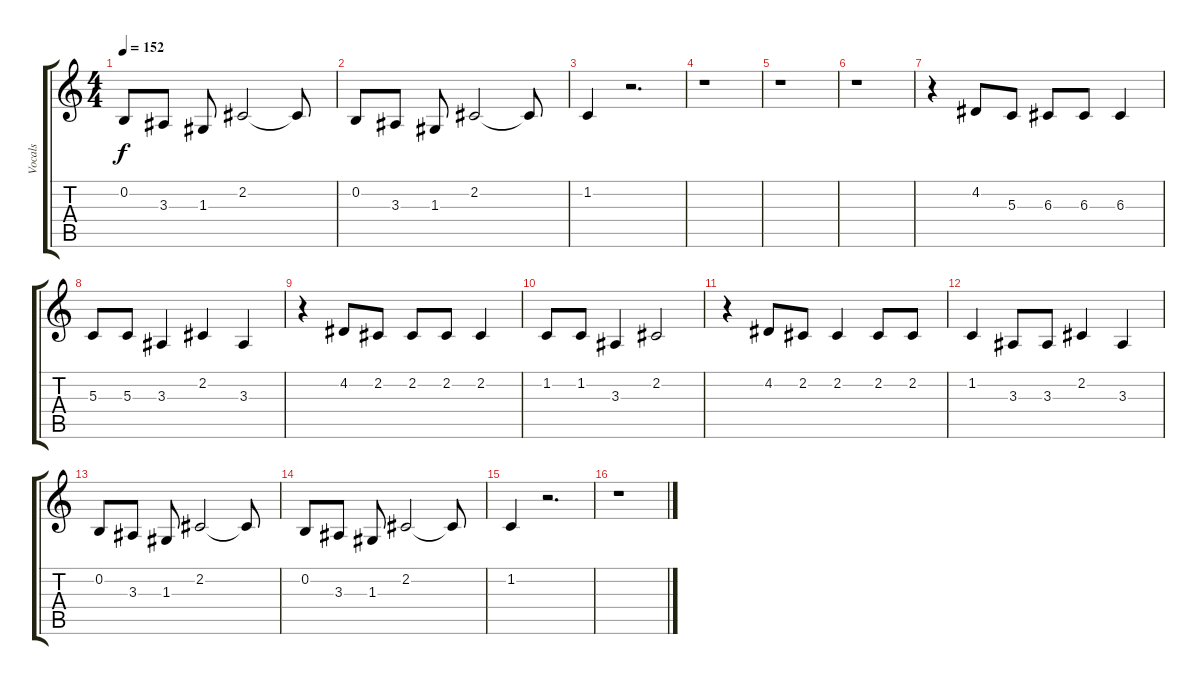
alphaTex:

\track ("Vocals" "Vocals") {instrument synthstrings1}
\staff {score tabs}
\tuning (E4 B3 G3 D3 A2 E2) {hide}
\ts (4 4)
\tempo 152
\clef g2
\ks c
0.2.8{dy f} 3.3.8 1.3.8 2.2.2 2.2{t}.8 |
0.2.8 3.3.8 1.3.8 2.2.2 2.2{t}.8 |
1.2.4 r.2{d} |
r.1 |
r.1 |
r.1 |
r.4 4.2.8 5.3.8 6.3.8 6.3.8 6.3.4 |
5.3.8 5.3.8 3.3.4 2.2.4 3.3.4 |
r.4 4.2.8 2.2.8 2.2.8 2.2.8 2.2.4 |
1.2.8 1.2.8 3.3.4 2.2.2 |
r.4 4.2.8 2.2.8 2.2.4 2.2.8 2.2.8 |
1.2.4 3.3.8 3.3.8 2.2.4 3.3.4 |
0.2.8 3.3.8 1.3.8 2.2.2 2.2{t}.8 |
0.2.8 3.3.8 1.3.8 2.2.2 2.2{t}.8 |
1.2.4 r.2{d} |
r.1
